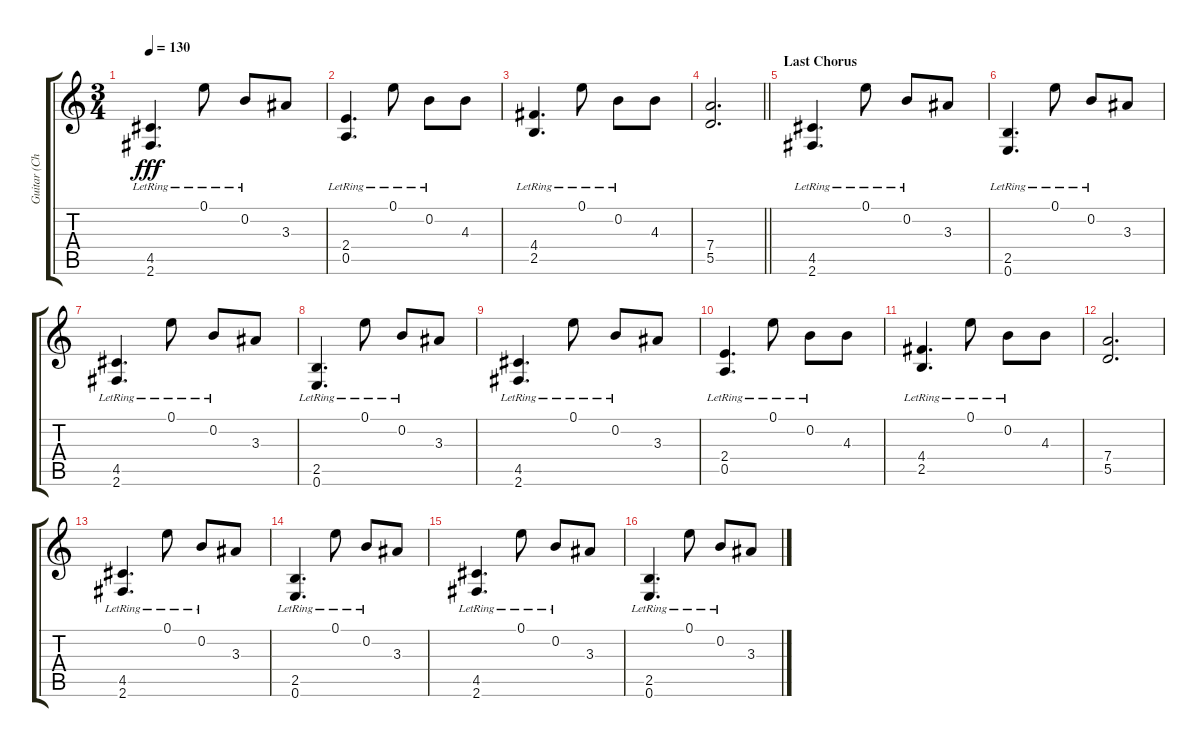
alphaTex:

\track ("Guitar (Chris)" "Guitar (Ch") {instrument distortionguitar}
\staff {score tabs}
\tuning (E4 B3 G3 D3 A2 E2) {hide}
\ts (3 4)
\tempo 130
\clef g2
\ks c
(4.5{lr} 2.6{lr}).4{d dy fff} 0.1{lr}.8 0.2{lr}.8 3.3.8 |
(2.4{lr} 0.5{lr}).4{d} 0.1{lr}.8 0.2{lr}.8 4.3.8 |
(4.4{lr} 2.5{lr}).4{d} 0.1{lr}.8 0.2{lr}.8 4.3.8 |
\barLineRight lightlight
(7.4 5.5).2{d} |
\section ("" "Last Chorus")
(4.5{lr} 2.6{lr}).4{d} 0.1{lr}.8 0.2{lr}.8 3.3.8 |
(2.5{lr} 0.6{lr}).4{d} 0.1{lr}.8 0.2{lr}.8 3.3.8 |
(4.5{lr} 2.6{lr}).4{d} 0.1{lr}.8 0.2{lr}.8 3.3.8 |
(2.5{lr} 0.6{lr}).4{d} 0.1{lr}.8 0.2{lr}.8 3.3.8 |
(4.5{lr} 2.6{lr}).4{d} 0.1{lr}.8 0.2{lr}.8 3.3.8 |
(2.4{lr} 0.5{lr}).4{d} 0.1{lr}.8 0.2{lr}.8 4.3.8 |
(4.4{lr} 2.5{lr}).4{d} 0.1{lr}.8 0.2{lr}.8 4.3.8 |
(7.4 5.5).2{d} |
(4.5{lr} 2.6{lr}).4{d} 0.1{lr}.8 0.2{lr}.8 3.3.8 |
(2.5{lr} 0.6{lr}).4{d} 0.1{lr}.8 0.2{lr}.8 3.3.8 |
(4.5{lr} 2.6{lr}).4{d} 0.1{lr}.8 0.2{lr}.8 3.3.8 |
(2.5{lr} 0.6{lr}).4{d} 0.1{lr}.8 0.2{lr}.8 3.3.8
